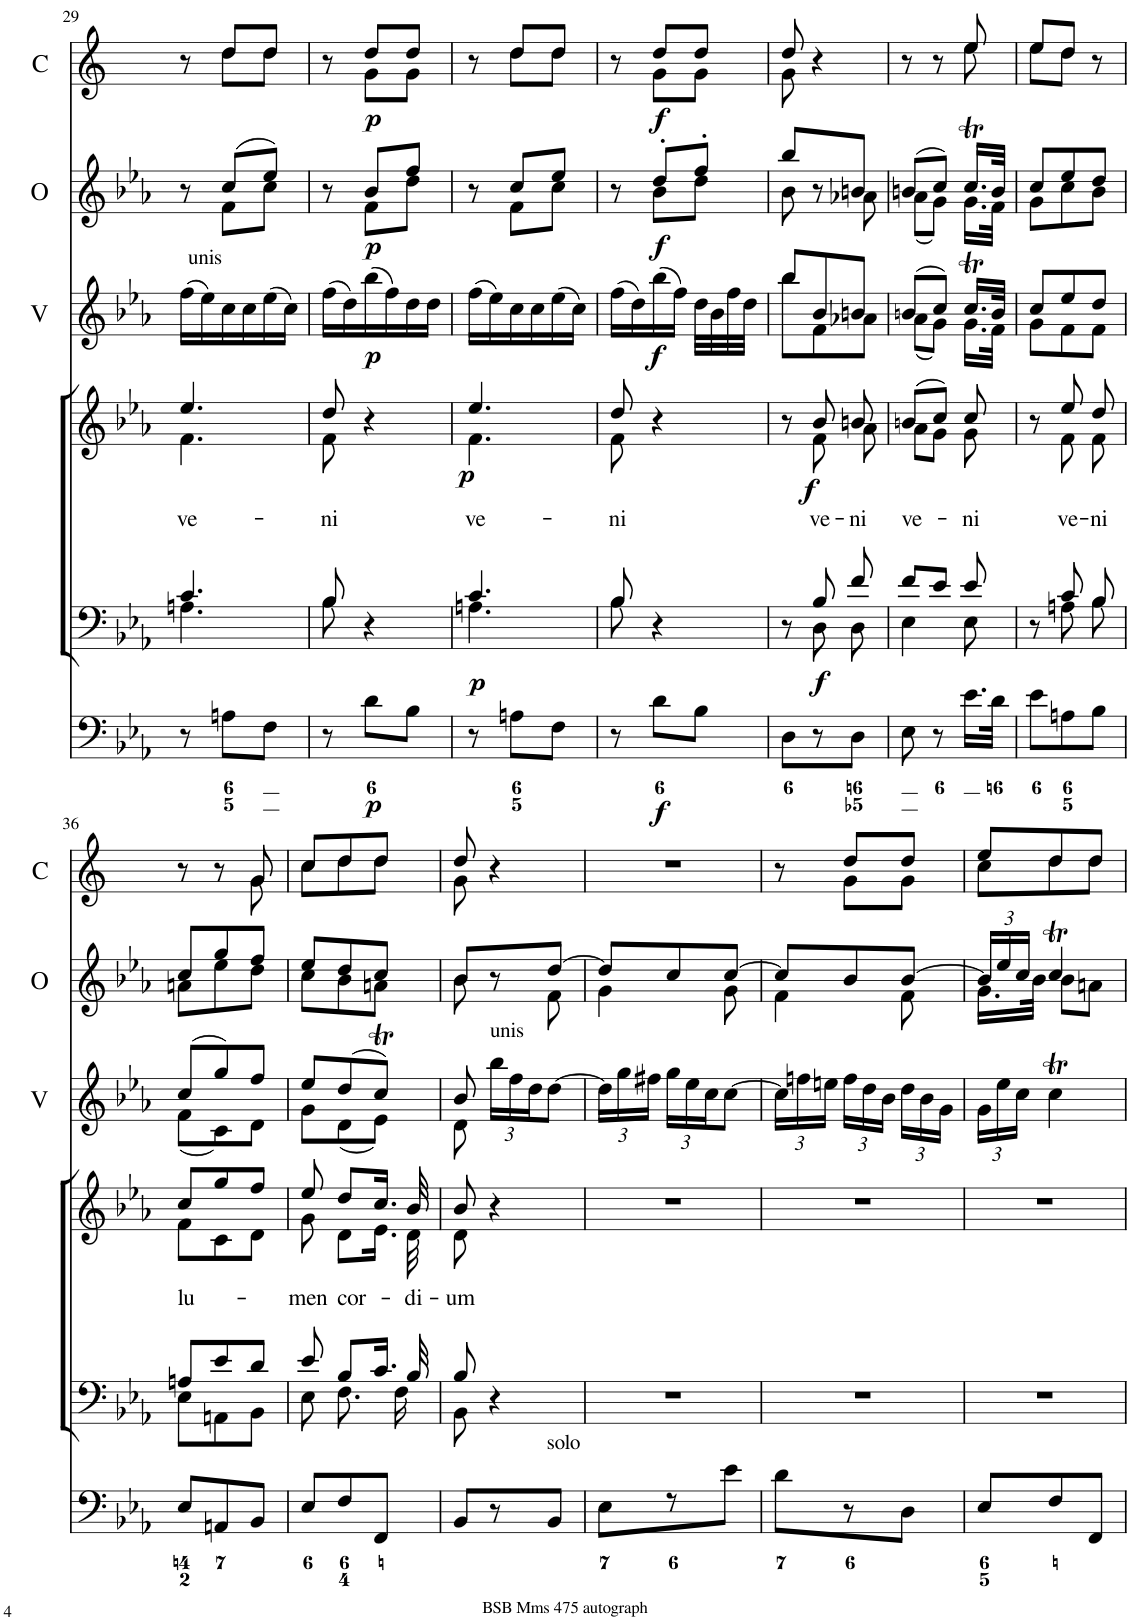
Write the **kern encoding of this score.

**kern	**dynam	**kern	**dynam	**kern	**text	**dynam	**kern	**dynam	**kern	**dynam	**kern	**dynam	**kern	**dynam	**kern	**dynam
*part8	*part8	*part7	*part7	*part6	*part6	*part6	*part5	*part5	*part4	*part4	*part3	*part3	*part2	*part2	*part1	*part1
*staff8	*staff8	*staff7	*staff7	*staff6	*staff6	*staff6	*staff5	*staff5	*staff4	*staff4	*staff3	*staff3	*staff2	*staff2	*staff1	*staff1
*I"Organ	*	*I"Voice	*	*I"Voice	*	*	*I"Violin	*	*I"Violin	*	*I"Violini	*	*I"Oboi	*	*I"Corni in Eb	*
*	*	*	*	*	*	*	*I'Vln.	*	*I'Vln.	*	*I'V	*	*I'O	*	*I'C	*
!!LO:PB:g=z
*clefF4	*	*clefF4	*	*clefG2	*	*	*clefG2	*	*clefG2	*	*clefG2	*	*clefG2	*	*clefG2	*
*	*	*	*	*	*	*	*	*	*	*	*	*	*	*	*Trd5c9	*
*k[b-e-a-]	*	*k[b-e-a-]	*	*k[b-e-a-]	*	*	*k[b-e-a-]	*	*k[b-e-a-]	*	*k[b-e-a-]	*	*k[b-e-a-]	*	*k[]	*
*M3/8	*	*M3/8	*	*M3/8	*	*	*M3/8	*	*M3/8	*	*M3/8	*	*M3/8	*	*M3/8	*
=29	=29	=29	=29	=29	=29	=29	=29	=29	=29	=29	=29	=29	=29	=29	=29	=29
*	*	*^	*	*^	*	*	*	*	*	*	*	*	*	*	*	*
!	!	!	!	!	!	!	!	!	!	!	!	!	!LO:TX:a:t=unis	!	!	!	!	!
!	!	!	!	!	!	!	!	!	!	!	!LO:TX:a:t=unis	!	!	!	!	!	!	!
!	!	!	!	!	!	!	!	!	!LO:TX:a:t=unis	!	!	!	!	!	!	!	!	!
!	!	!	!	!	!	!	!LO:LY:b	!	!	!	!	!	!	!	!	!	!	!
*	*	*	*	*	*	*	*	*	*	*	*	*	*	*	*^	*	*^	*
8r	.	4.c/	4.An\	.	4.ee-/	4.f\	ve-	.	16ff	.	16ff	.	(16ff\LL	.	8r	8ryy	.	8r	8ryy	.
.	.	.	.	.	.	.	.	.	16ee-	.	16ee-	.	16ee-\)	.	.	.	.	.	.	.
8An\L	.	.	.	.	.	.	.	.	16cc	.	16cc	.	16cc\	.	(8cc/L	8f\L	.	8dd/L	8dd\L	.
.	.	.	.	.	.	.	.	.	16cc	.	16cc	.	16cc\	.	.	.	.	.	.	.
8F\J	.	.	.	.	.	.	.	.	16ee-	.	16ee-	.	(16ee-\	.	8ee-/J)	8cc\J	.	8dd/J	8dd\J	.
.	.	.	.	.	.	.	.	.	16cc	.	16cc	.	16cc\JJ)	.	.	.	.	.	.	.
=30	=30	=30	=30	=30	=30	=30	=30	=30	=30	=30	=30	=30	=30	=30	=30	=30	=30	=30	=30	=30
!	!	!	!	!	!	!	!LO:LY:b	!	!	!	!	!	!	!	!	!	!	!	!	!
8r	.	8B-/	8B-\	.	8dd/	8f\	-ni	.	(16ff	.	(16ff	.	(16ff\LL	.	8r	8ryy	.	8r	8ryy	.
.	.	.	.	.	.	.	.	.	16dd)	.	16dd)	.	16dd\)	.	.	.	.	.	.	.
!	!LO:DY:b	!	!	!	!	!	!	!	!	!LO:DY:b	!	!LO:DY:b	!	!LO:DY:b	!	!	!LO:DY:b	!	!	!LO:DY:b
8d\L	p	4r	4ryy	.	4r	4ryy	.	.	(16bb-	p	(16bb-	p	(16bb-\	p	8b-/L	8f\L	p	8dd/L	8g\L	p
.	.	.	.	.	.	.	.	.	16ff)	.	16ff)	.	16ff\)	.	.	.	.	.	.	.
8B-\J	.	.	.	.	.	.	.	.	16dd	.	16dd	.	16dd\	.	8ff/J	8dd\J	.	8dd/J	8g\J	.
.	.	.	.	.	.	.	.	.	16dd	.	16dd	.	16dd\JJ	.	.	.	.	.	.	.
=31	=31	=31	=31	=31	=31	=31	=31	=31	=31	=31	=31	=31	=31	=31	=31	=31	=31	=31	=31	=31
!	!	!	!	!LO:DY:b	!	!	!LO:LY:b	!LO:DY:b	!	!	!	!	!	!	!	!	!	!	!	!
8r	.	4.c/	4.An\	p	4.ee-/	4.f\	ve-	p	(16ff	.	(16ff	.	(16ff\LL	.	8r	8ryy	.	8r	8ryy	.
.	.	.	.	.	.	.	.	.	16ee-)	.	16ee-)	.	16ee-\)	.	.	.	.	.	.	.
8An\L	.	.	.	.	.	.	.	.	16cc	.	16cc	.	16cc\	.	8cc/L	8f\L	.	8dd/L	8dd\L	.
.	.	.	.	.	.	.	.	.	16cc	.	16cc	.	16cc\	.	.	.	.	.	.	.
8F\J	.	.	.	.	.	.	.	.	(16ee-	.	(16ee-	.	(16ee-\	.	8ee-/J	8cc\J	.	8dd/J	8dd\J	.
.	.	.	.	.	.	.	.	.	16cc)	.	16cc)	.	16cc\JJ)	.	.	.	.	.	.	.
=32	=32	=32	=32	=32	=32	=32	=32	=32	=32	=32	=32	=32	=32	=32	=32	=32	=32	=32	=32	=32
!	!	!	!	!	!	!	!LO:LY:b	!	!	!	!	!	!	!	!	!	!	!	!	!
8r	.	8B-/	8B-\	.	8dd/	8f\	-ni	.	(16ff	.	(16ff	.	(16ff\LL	.	8r	8ryy	.	8r	8ryy	.
.	.	.	.	.	.	.	.	.	16dd)	.	16dd)	.	16dd\)	.	.	.	.	.	.	.
!	!LO:DY:b	!	!	!	!	!	!	!	!	!LO:DY:b	!	!LO:DY:b	!	!LO:DY:b	!	!	!LO:DY:b	!	!	!LO:DY:b
8d\L	f	4r	4ryy	.	4r	4ryy	.	.	(16bb-	f	(16bb-	f	(16bb-\	f	8dd'/L	8b-\L	f	8dd/L	8g\L	f
.	.	.	.	.	.	.	.	.	16ff)	.	16ff)	.	16ff\JJ)	.	.	.	.	.	.	.
8B-\J	.	.	.	.	.	.	.	.	32dd	.	32dd	.	32dd\LLL	.	8ff'/J	8dd\J	.	8dd/J	8g\J	.
.	.	.	.	.	.	.	.	.	32b-	.	32b-	.	32b-\	.	.	.	.	.	.	.
.	.	.	.	.	.	.	.	.	32ff	.	32ff	.	32ff\	.	.	.	.	.	.	.
.	.	.	.	.	.	.	.	.	32dd	.	32dd	.	32dd\JJJ	.	.	.	.	.	.	.
=33	=33	=33	=33	=33	=33	=33	=33	=33	=33	=33	=33	=33	=33	=33	=33	=33	=33	=33	=33	=33
*	*	*	*	*	*	*	*	*	*	*	*	*	*^	*	*	*	*	*	*	*
8D\L	.	8r	8ryy	.	8r	8ryy	.	.	8bb-	.	8bb-	.	8bb-/L	8bb-\L	.	8bb-/L	8b-\	.	8dd/	8g\	.
!	!	!	!	!LO:DY:b	!	!	!LO:LY:b	!LO:DY:b	!	!	!	!	!	!	!	!	!	!	!	!	!
8r	.	8B-/	8D\	f	8b-/	8f\	ve-	f	8f	.	8b-	.	8b-/	8f\	.	8r	8ryy	.	4r	4ryy	.
!	!	!	!	!	!	!	!LO:LY:b	!	!	!	!	!	!	!	!	!	!	!	!	!	!
8D\J	.	8f/	8D\	.	8bn/	8a-\	-ni	.	8a-X	.	8bn	.	8bn/J	8a-X\J	.	8bn/J	8a-X\	.	.	.	.
=34	=34	=34	=34	=34	=34	=34	=34	=34	=34	=34	=34	=34	=34	=34	=34	=34	=34	=34	=34	=34	=34
!	!	!	!	!	!	!	!LO:LY:b	!	!	!	!	!	!	!	!	!	!	!	!	!	!
8E-\	.	8f/L	4E-\	.	(8bn/L	8a-\L	ve-	.	(8a-	.	(8bnL	.	(8bn/L	(8a-\L	.	(8bn/L	(8a-\L	.	8r	4ryy	.
8r	.	8e-/J	.	.	8cc/J)	8g\J	.	.	8g)	.	8ccJ)	.	8cc/J)	8g\J)	.	8cc/J)	8g\J)	.	8r	.	.
!	!	!	!	!	!	!	!LO:LY:b	!	!	!	!	!	!	!	!	!	!	!	!	!	!
16.e-\LL	.	8e-/	8E-\	.	8cc/	8g\	-ni	.	16.g	.	16.ccTLL	.	16.ccT/LL	16.g\LL	.	16.ccT/LL	16.g\LL	.	8ee/	8ee\	.
32d\JJk	.	.	.	.	.	.	.	.	32f	.	32bJJk	.	32b/JJk	32f\JJk	.	32b/JJk	32f\JJk	.	.	.	.
=35	=35	=35	=35	=35	=35	=35	=35	=35	=35	=35	=35	=35	=35	=35	=35	=35	=35	=35	=35	=35	=35
8e-\L	.	8r	8ryy	.	8r	8ryy	.	.	8g	.	8cc	.	8cc/L	8g\L	.	8cc/L	8g\L	.	8ee/L	8ee\L	.
!	!	!	!	!	!	!	!LO:LY:b	!	!	!	!	!	!	!	!	!	!	!	!	!	!
8An\	.	8c/	8An\	.	8ee-/	8f\	ve-	.	8f	.	8ee-	.	8ee-/	8f\	.	8ee-/	8cc\	.	8dd/J	8dd\J	.
!	!	!	!	!	!	!	!LO:LY:b	!	!	!	!	!	!	!	!	!	!	!	!	!	!
8B-\J	.	8B-/	8B-\	.	8dd/	8f\	-ni	.	8f	.	8dd	.	8dd/J	8f\J	.	8dd/J	8b-\J	.	8r	8ryy	.
!!LO:LB:g=z	!!
=36	=36	=36	=36	=36	=36	=36	=36	=36	=36	=36	=36	=36	=36	=36	=36	=36	=36	=36	=36	=36	=36
!	!	!	!	!	!	!	!LO:LY:b	!	!	!	!	!	!	!	!	!	!	!	!	!	!
8E-/L	.	8An/L	8E-\L	.	8cc/L	8f\L	lu-	.	(8f	.	(8cc	.	(8cc/L	(8f\L	.	8cc/L	8an\L	.	8r	4ryy	.
8AAn/	.	8e-/	8AAn\	.	8gg/	8c\	.	.	8c)	.	8gg)	.	8gg/)	8c\)	.	8gg/	8ee-\	.	8r	.	.
8BB-/J	.	8d/J	8BB-\J	.	8ff/J	8d\J	.	.	8d	.	8ff	.	8ff/J	8d\J	.	8ff/J	8dd\J	.	8g/	8g\	.
=37	=37	=37	=37	=37	=37	=37	=37	=37	=37	=37	=37	=37	=37	=37	=37	=37	=37	=37	=37	=37	=37
!	!	!	!	!	!	!	!LO:LY:b	!	!	!	!	!	!	!	!	!	!	!	!	!	!
8E-/L	.	8e-/	8E-\	.	8ee-/	8g\	-men	.	8g	.	8ee-	.	8ee-/L	8g\L	.	8ee-/L	8cc\L	.	8cc/L	8cc\L	.
!	!	!	!	!	!	!	!LO:LY:b	!	!	!	!	!	!	!	!	!	!	!	!	!	!
8F/	.	8B-/L	8.F\	.	8dd/L	8d\L	cor-	.	(8d	.	(8dd	.	(8dd/	(8d\	.	8dd/	8b-\	.	8dd/	8dd\	.
8FF/J	.	16.c/Jk	.	.	16.cc/Jk	16.e-\Jk	.	.	8e-)	.	8ccT)	.	8ccT/J)	8e-\J)	.	8cc/J	8an\J	.	8dd/J	8dd\J	.
.	.	.	16F\	.	.	.	.	.	.	.	.	.	.	.	.	.	.	.	.	.	.
!	!	!	!	!	!	!	!LO:LY:b	!	!	!	!	!	!	!	!	!	!	!	!	!	!
.	.	32B-/	.	.	32b-/	32d\	-di-	.	.	.	.	.	.	.	.	.	.	.	.	.	.
=38	=38	=38	=38	=38	=38	=38	=38	=38	=38	=38	=38	=38	=38	=38	=38	=38	=38	=38	=38	=38	=38
!	!	!	!	!	!	!	!LO:LY:b	!	!	!	!	!	!	!	!	!	!	!	!	!	!
8BB-/L	.	8B-/	8BB-\	.	8b-/	8d\	-um	.	8d	.	8b-	.	8b-/	8d\	.	8b-/L	8b-\	.	8dd/	8g\	.
*	*	*	*	*	*	*	*	*	*Xbrackettup	*	*Xbrackettup	*	*Xbrackettup	*	*	*	*	*	*	*	*
!	!	!	!	!	!	!	!	!	!	!	!	!	!LO:TX:a:t=unis	!	!	!	!	!	!	!	!
!	!	!	!	!	!	!	!	!	!	!	!LO:TX:a:t=unis	!	!	!	!	!	!	!	!	!	!
!	!	!	!	!	!	!	!	!	!LO:TX:a:t=unis	!	!	!	!	!	!	!	!	!	!	!	!
8r	.	4r	4ryy	.	4r	4ryy	.	.	24bb-LL	.	24bb-LL	.	24bb-\LL	4ryy	.	8r	8ryy	.	4r	4ryy	.
.	.	.	.	.	.	.	.	.	24ff	.	24ff	.	24ff\	.	.	.	.	.	.	.	.
.	.	.	.	.	.	.	.	.	24ddJ	.	24ddJ	.	24dd\J	.	.	.	.	.	.	.	.
!LO:TX:a:t=solo	!	!	!	!	!	!	!	!	!	!	!	!	!	!	!	!	!	!	!	!	!
8BB-/J	.	.	.	.	.	.	.	.	[8ddJ	.	[8ddJ	.	[8dd\J	.	.	[8dd/J	8f\	.	.	.	.
*	*	*v	*v	*	*	*	*	*	*	*	*	*	*v	*v	*	*	*	*	*v	*v	*
*	*	*	*	*v	*v	*	*	*	*	*	*	*	*	*	*	*	*	*
=39	=39	=39	=39	=39	=39	=39	=39	=39	=39	=39	=39	=39	=39	=39	=39	=39	=39
8E-\L	.	4.r	.	4.r	.	.	24dd]	.	24dd]	.	24dd\LL]	.	8dd/L]	4g\	.	4.r	.
.	.	.	.	.	.	.	24gg	.	24gg	.	24gg\	.	.	.	.	.	.
.	.	.	.	.	.	.	24ff#X	.	24ff#X	.	24ff#X\JJ	.	.	.	.	.	.
8r	.	.	.	.	.	.	24gg	.	24gg	.	24gg\LL	.	8cc/	.	.	.	.
.	.	.	.	.	.	.	24ee-	.	24ee-	.	24ee-\	.	.	.	.	.	.
.	.	.	.	.	.	.	24cc	.	24cc	.	24cc\J	.	.	.	.	.	.
8e-\J	.	.	.	.	.	.	[8cc	.	[8cc	.	[8cc\J	.	[8cc/J	8g\	.	.	.
=40	=40	=40	=40	=40	=40	=40	=40	=40	=40	=40	=40	=40	=40	=40	=40	=40	=40
*	*	*	*	*	*	*	*	*	*	*	*	*	*	*	*	*^	*
8d\L	.	4.r	.	4.r	.	.	24cc]	.	24cc]	.	24cc\LL]	.	8cc/L]	4f\	.	8r	8ryy	.
.	.	.	.	.	.	.	24ffn	.	24ffn	.	24ffn\	.	.	.	.	.	.	.
.	.	.	.	.	.	.	24een	.	24een	.	24een\JJ	.	.	.	.	.	.	.
8r	.	.	.	.	.	.	24ff	.	24ff	.	24ff\LL	.	8b-/	.	.	8dd/L	8g\L	.
.	.	.	.	.	.	.	24dd	.	24dd	.	24dd\	.	.	.	.	.	.	.
.	.	.	.	.	.	.	24b-	.	24b-	.	24b-\JJ	.	.	.	.	.	.	.
8D\J	.	.	.	.	.	.	24dd	.	24dd	.	24dd\LL	.	[8b-/J	8f\	.	8dd/J	8g\J	.
.	.	.	.	.	.	.	24b-	.	24b-	.	24b-\	.	.	.	.	.	.	.
.	.	.	.	.	.	.	24g	.	24g	.	24g\JJ	.	.	.	.	.	.	.
=41	=41	=41	=41	=41	=41	=41	=41	=41	=41	=41	=41	=41	=41	=41	=41	=41	=41	=41
*	*	*	*	*	*	*	*	*	*	*	*	*	*Xbrackettup	*	*	*	*	*
8E-/L	.	4.r	.	4.r	.	.	24g	.	24g	.	24g\LL	.	24b-/LL]	16.g\LL	.	8ee/L	8cc\L	.
.	.	.	.	.	.	.	24ee-	.	24ee-	.	24ee-\	.	24ee-/	.	.	.	.	.
.	.	.	.	.	.	.	24cc	.	24cc	.	24cc\JJ	.	24cc/JJ	.	.	.	.	.
.	.	.	.	.	.	.	.	.	.	.	.	.	.	32b-\JJk	.	.	.	.
8F/	.	.	.	.	.	.	4ccT	.	4ccT	.	4ccT\	.	4ccT/	8b-\L	.	8dd/	8dd\	.
8FF/J	.	.	.	.	.	.	.	.	.	.	.	.	.	8an\J	.	8dd/J	8dd\J	.
*	*	*	*	*	*	*	*	*	*	*	*	*	*v	*v	*	*	*	*
*	*	*	*	*	*	*	*	*	*	*	*	*	*	*	*v	*v	*
=	=	=	=	=	=	=	=	=	=	=	=	=	=	=	=	=
*-	*-	*-	*-	*-	*-	*-	*-	*-	*-	*-	*-	*-	*-	*-	*-	*-
